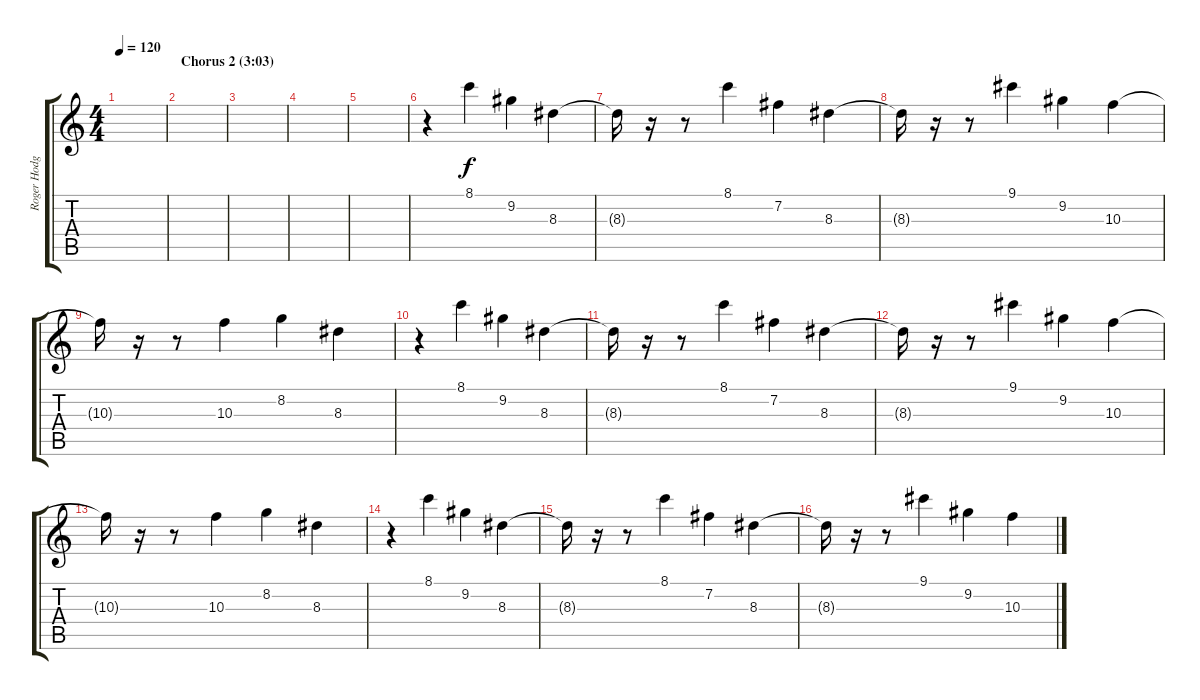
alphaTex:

\track ("Roger Hodgson (guitar)" "Roger Hodg") {instrument overdrivenguitar}
\staff {score tabs}
\tuning (E4 B3 G3 D3 A2 E2) {hide}
\ts (4 4)
\tempo 120
\clef g2
\ks c
|
\section ("" "Chorus 2 (3:03)")
|
|
|
|
r.4{instrument electricguitarjazz} 8.1.4 9.2.4 8.3.4 |
8.3{t}.16 r.16 r.8 8.1.4 7.2.4 8.3.4 |
8.3{t}.16 r.16 r.8 9.1.4 9.2.4 10.3.4 |
10.3{t}.16 r.16 r.8 10.3.4 8.2.4 8.3.4 |
r.4 8.1.4 9.2.4 8.3.4 |
8.3{t}.16 r.16 r.8 8.1.4 7.2.4 8.3.4 |
8.3{t}.16 r.16 r.8 9.1.4 9.2.4 10.3.4 |
10.3{t}.16 r.16 r.8 10.3.4 8.2.4 8.3.4 |
r.4 8.1.4 9.2.4 8.3.4 |
8.3{t}.16 r.16 r.8 8.1.4 7.2.4 8.3.4 |
8.3{t}.16 r.16 r.8 9.1.4 9.2.4 10.3.4
